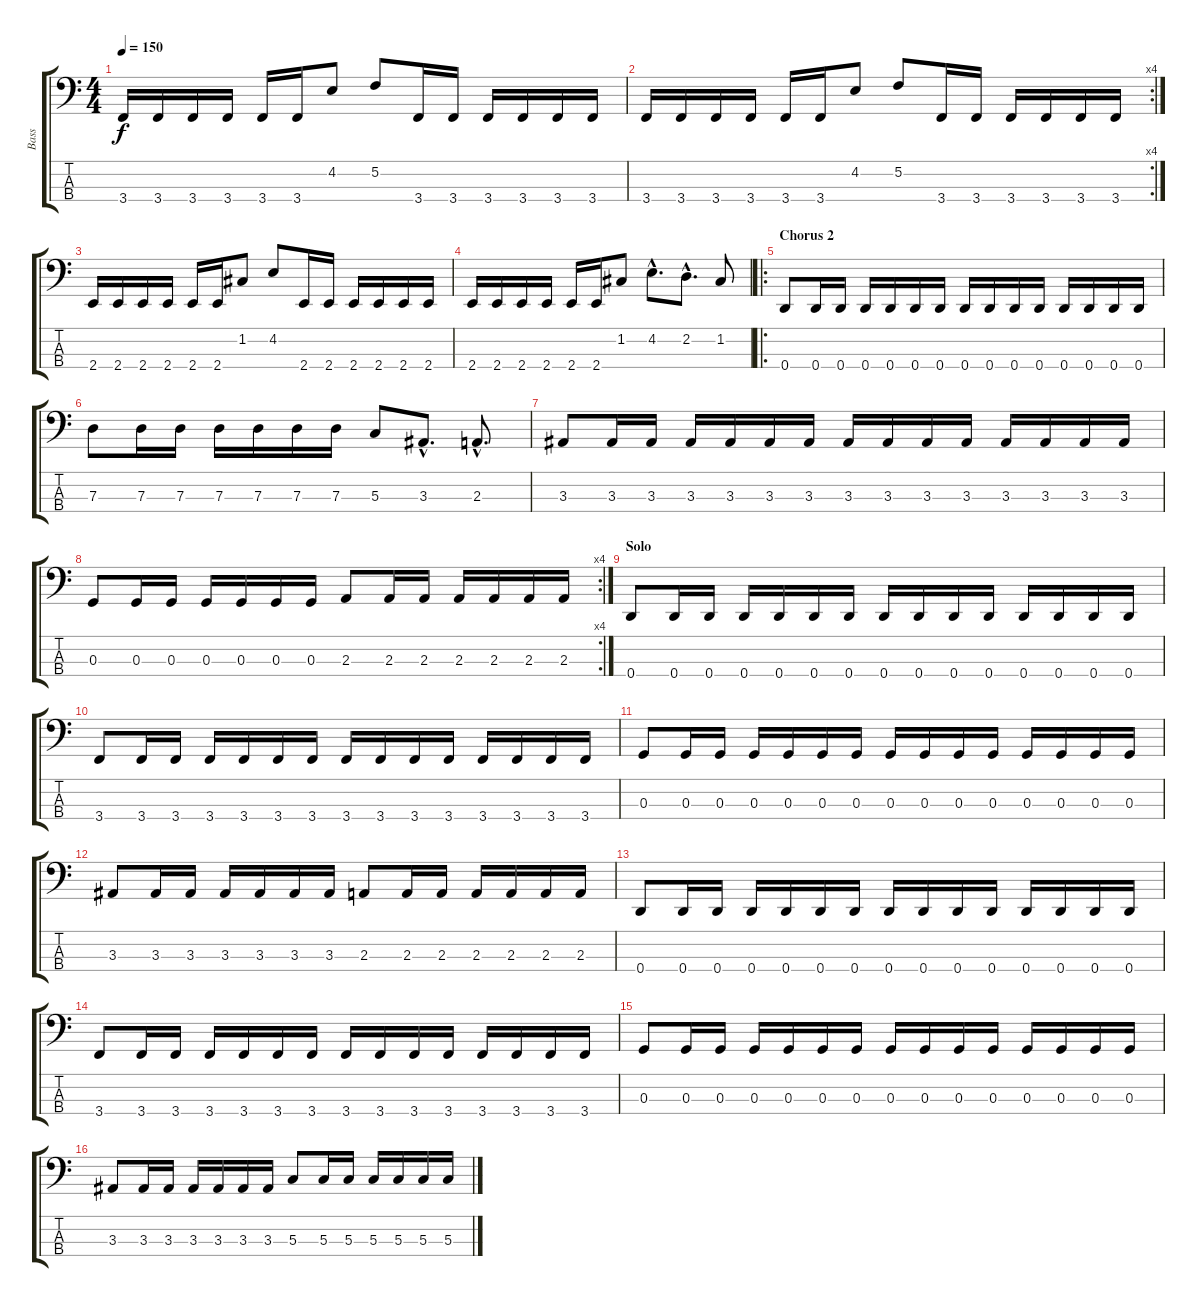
\track ("Bass" "Bass") {instrument electricbassfinger}
\staff {score tabs}
\tuning (F2 C2 G1 D1) {hide}
\ts (4 4)
\tempo 150
\clef f4
\ks c
3.4.16{dy f} 3.4.16 3.4.16 3.4.16 3.4.16 3.4.16 4.2.8 5.2.8 3.4.16 3.4.16 3.4.16 3.4.16 3.4.16 3.4.16 |
\rc 4
3.4.16 3.4.16 3.4.16 3.4.16 3.4.16 3.4.16 4.2.8 5.2.8 3.4.16 3.4.16 3.4.16 3.4.16 3.4.16 3.4.16 |
2.4.16 2.4.16 2.4.16 2.4.16 2.4.16 2.4.16 1.2.8 4.2.8 2.4.16 2.4.16 2.4.16 2.4.16 2.4.16 2.4.16 |
2.4.16 2.4.16 2.4.16 2.4.16 2.4.16 2.4.16 1.2.8 4.2{hac}.8{d} 2.2{hac}.8{d} 1.2.8 |
\ro
\section ("" "Chorus 2")
0.4.8 0.4.16 0.4.16 0.4.16 0.4.16 0.4.16 0.4.16 0.4.16 0.4.16 0.4.16 0.4.16 0.4.16 0.4.16 0.4.16 0.4.16 |
7.3.8 7.3.16 7.3.16 7.3.16 7.3.16 7.3.16 7.3.16 5.3.8 3.3{hac}.8{d} 2.3{hac}.8{d} |
3.3.8 3.3.16 3.3.16 3.3.16 3.3.16 3.3.16 3.3.16 3.3.16 3.3.16 3.3.16 3.3.16 3.3.16 3.3.16 3.3.16 3.3.16 |
\rc 4
0.3.8 0.3.16 0.3.16 0.3.16 0.3.16 0.3.16 0.3.16 2.3.8 2.3.16 2.3.16 2.3.16 2.3.16 2.3.16 2.3.16 |
\section ("" "Solo")
0.4.8 0.4.16 0.4.16 0.4.16 0.4.16 0.4.16 0.4.16 0.4.16 0.4.16 0.4.16 0.4.16 0.4.16 0.4.16 0.4.16 0.4.16 |
3.4.8 3.4.16 3.4.16 3.4.16 3.4.16 3.4.16 3.4.16 3.4.16 3.4.16 3.4.16 3.4.16 3.4.16 3.4.16 3.4.16 3.4.16 |
0.3.8 0.3.16 0.3.16 0.3.16 0.3.16 0.3.16 0.3.16 0.3.16 0.3.16 0.3.16 0.3.16 0.3.16 0.3.16 0.3.16 0.3.16 |
3.3.8 3.3.16 3.3.16 3.3.16 3.3.16 3.3.16 3.3.16 2.3.8 2.3.16 2.3.16 2.3.16 2.3.16 2.3.16 2.3.16 |
0.4.8 0.4.16 0.4.16 0.4.16 0.4.16 0.4.16 0.4.16 0.4.16 0.4.16 0.4.16 0.4.16 0.4.16 0.4.16 0.4.16 0.4.16 |
3.4.8 3.4.16 3.4.16 3.4.16 3.4.16 3.4.16 3.4.16 3.4.16 3.4.16 3.4.16 3.4.16 3.4.16 3.4.16 3.4.16 3.4.16 |
0.3.8 0.3.16 0.3.16 0.3.16 0.3.16 0.3.16 0.3.16 0.3.16 0.3.16 0.3.16 0.3.16 0.3.16 0.3.16 0.3.16 0.3.16 |
3.3.8 3.3.16 3.3.16 3.3.16 3.3.16 3.3.16 3.3.16 5.3.8 5.3.16 5.3.16 5.3.16 5.3.16 5.3.16 5.3.16
